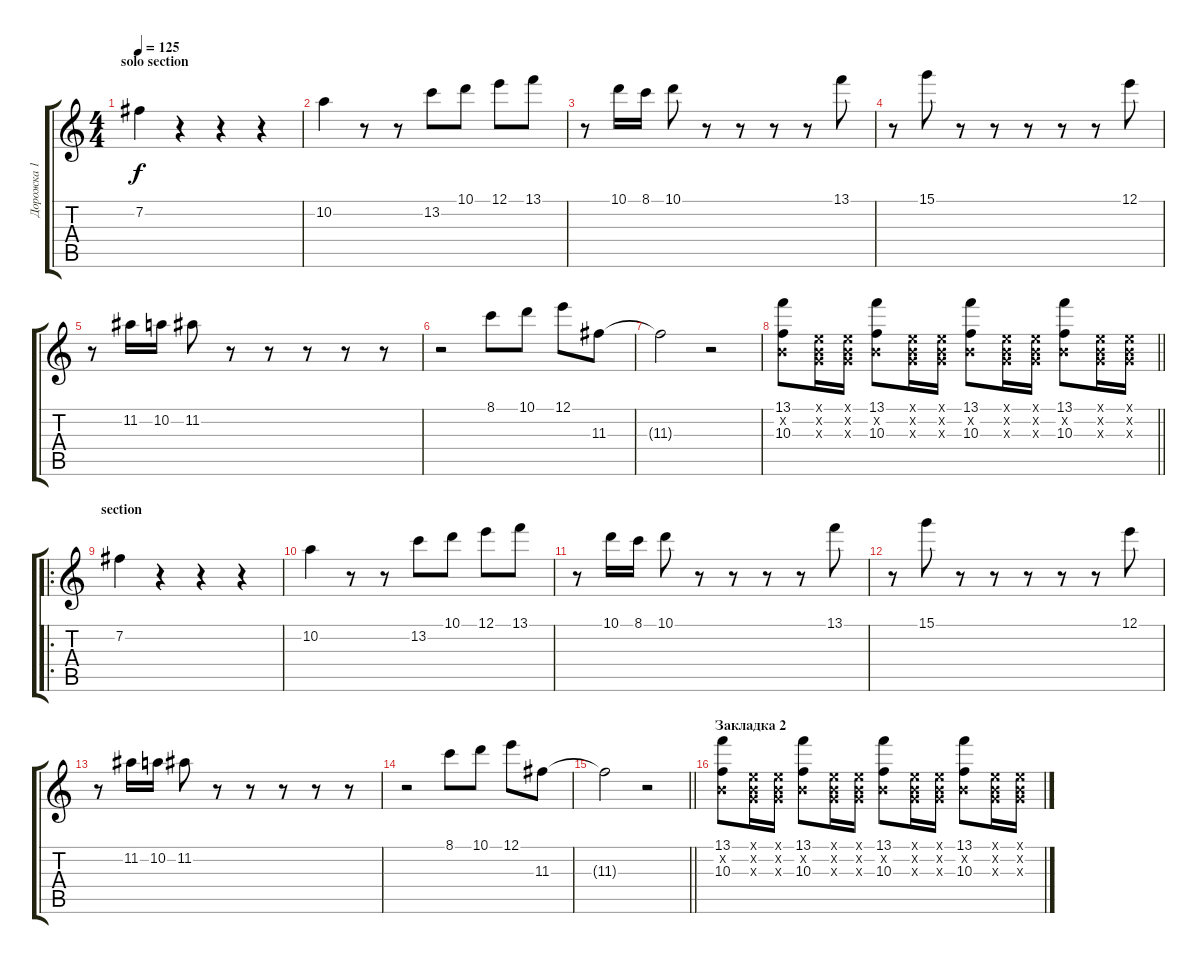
\track ("Дорожка 1" "Дорожка 1") {mute instrument distortionguitar}
\staff {score tabs}
\tuning (E4 B3 G3 D3 A2 E2) {hide}
\ts (4 4)
\section ("" "solo section")
\tempo 125
\clef g2
\ks c
7.2.4{dy f} r.4 r.4 r.4 |
10.2.4 r.8 r.8 13.2.8 10.1.8 12.1.8 13.1.8 |
r.8 10.1.16 8.1.16 10.1.8 r.8 r.8 r.8 r.8 13.1.8 |
r.8 15.1.8 r.8 r.8 r.8 r.8 r.8 12.1.8 |
r.8 11.2.16 10.2.16 11.2.8 r.8 r.8 r.8 r.8 r.8 |
r.2 8.1.8 10.1.8 12.1.8 11.3.8 |
11.3{t}.2 r.2 |
\barLineRight lightlight
(13.1 0.2{x} 10.3).8 (0.1{x} 0.2{x} 0.3{x}).16 (0.1{x} 0.2{x} 0.3{x}).16 (13.1 0.2{x} 10.3).8 (0.1{x} 0.2{x} 0.3{x}).16 (0.1{x} 0.2{x} 0.3{x}).16 (13.1 0.2{x} 10.3).8 (0.1{x} 0.2{x} 0.3{x}).16 (0.1{x} 0.2{x} 0.3{x}).16 (13.1 0.2{x} 10.3).8 (0.1{x} 0.2{x} 0.3{x}).16 (0.1{x} 0.2{x} 0.3{x}).16 |
\ro
\section ("" "section")
7.2.4 r.4 r.4 r.4 |
10.2.4 r.8 r.8 13.2.8 10.1.8 12.1.8 13.1.8 |
r.8 10.1.16 8.1.16 10.1.8 r.8 r.8 r.8 r.8 13.1.8 |
r.8 15.1.8 r.8 r.8 r.8 r.8 r.8 12.1.8 |
r.8 11.2.16 10.2.16 11.2.8 r.8 r.8 r.8 r.8 r.8 |
r.2 8.1.8 10.1.8 12.1.8 11.3.8 |
\barLineRight lightlight
11.3{t}.2 r.2 |
\section ("" "Закладка 2")
(13.1 0.2{x} 10.3).8 (0.1{x} 0.2{x} 0.3{x}).16 (0.1{x} 0.2{x} 0.3{x}).16 (13.1 0.2{x} 10.3).8 (0.1{x} 0.2{x} 0.3{x}).16 (0.1{x} 0.2{x} 0.3{x}).16 (13.1 0.2{x} 10.3).8 (0.1{x} 0.2{x} 0.3{x}).16 (0.1{x} 0.2{x} 0.3{x}).16 (13.1 0.2{x} 10.3).8 (0.1{x} 0.2{x} 0.3{x}).16 (0.1{x} 0.2{x} 0.3{x}).16
